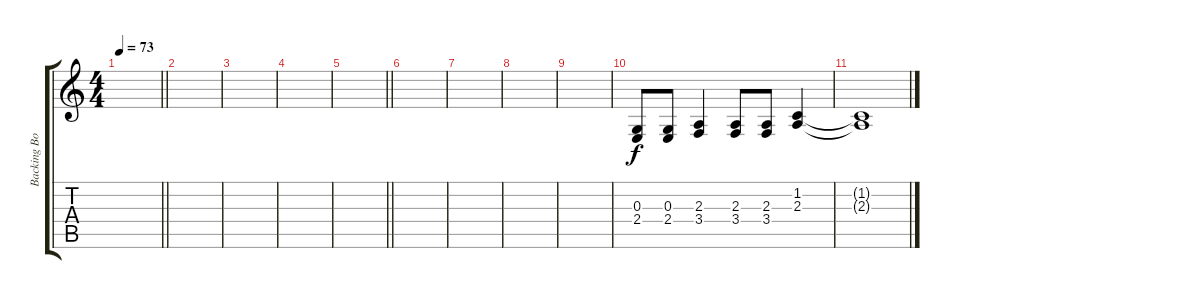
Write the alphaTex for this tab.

\track ("Backing Boys" "Backing Bo") {instrument oboe}
\staff {score tabs}
\tuning (E4 B3 G3 D3 A2 E2) {hide}
\ts (4 4)
\tempo 73
\clef g2
\barLineRight lightlight
\ks c
|
|
|
|
\barLineRight lightlight
|
|
|
|
|
(0.3 2.4).8 (0.3 2.4).8 (2.3 3.4).4 (2.3 3.4).8 (2.3 3.4).8 (1.2 2.3).4 |
(1.2{t} 2.3{t}).1
